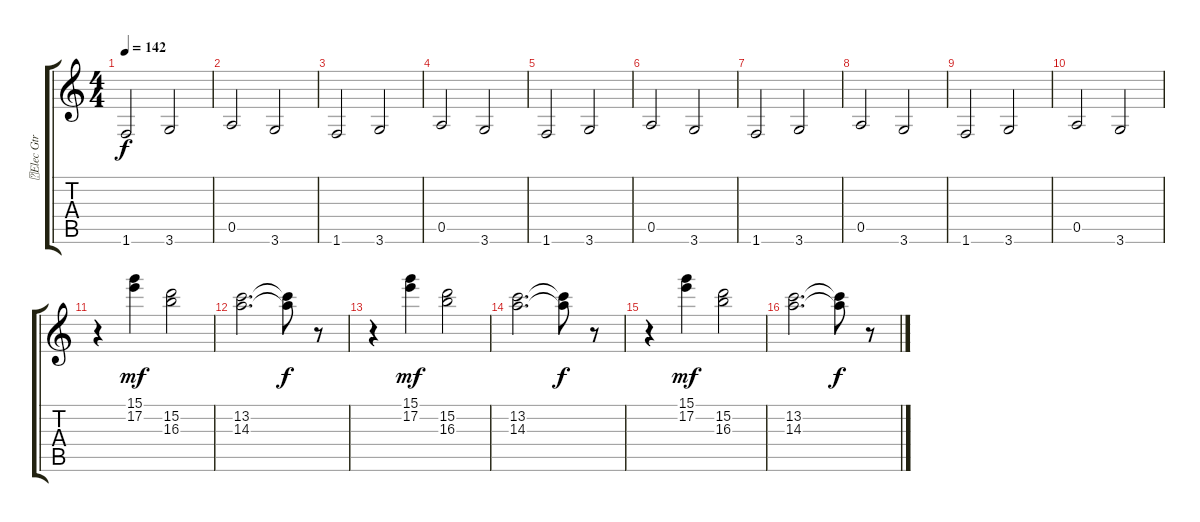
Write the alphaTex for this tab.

\track ("\tElec Gtr 1" "\tElec Gtr ") {instrument overdrivenguitar}
\staff {score tabs}
\tuning (E4 B3 G3 D3 A2 E2) {hide}
\ts (4 4)
\tempo 142
\clef g2
\ks c
1.6.2{dy f} 3.6.2 |
0.5.2 3.6.2 |
1.6.2 3.6.2 |
0.5.2 3.6.2 |
1.6.2 3.6.2 |
0.5.2 3.6.2 |
1.6.2 3.6.2 |
0.5.2 3.6.2 |
1.6.2 3.6.2 |
0.5.2 3.6.2 |
r.4 (15.1 17.2).4{dy mf} (15.2 16.3).2 |
(13.2 14.3).2{d} (13.2{t} 14.3{t}).8{dy f} r.8 |
r.4 (15.1 17.2).4{dy mf} (15.2 16.3).2 |
(13.2 14.3).2{d} (13.2{t} 14.3{t}).8{dy f} r.8 |
r.4 (15.1 17.2).4{dy mf} (15.2 16.3).2 |
(13.2 14.3).2{d} (13.2{t} 14.3{t}).8{dy f} r.8
